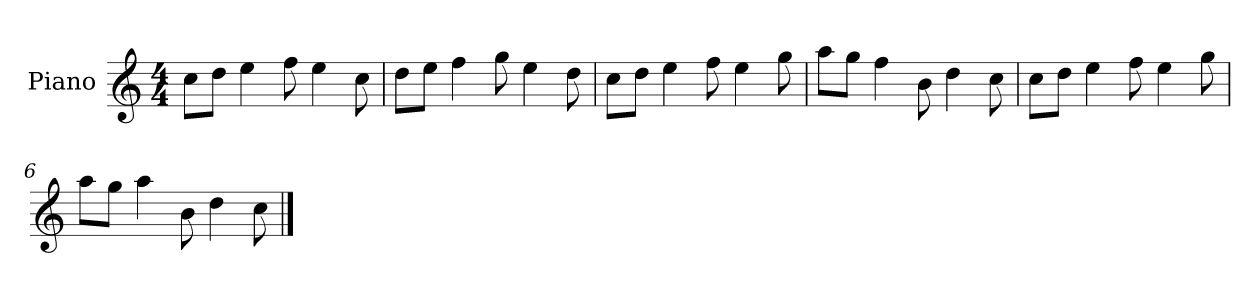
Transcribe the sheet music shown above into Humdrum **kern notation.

**kern
*part1
*staff1
*I"Piano
*I'P-no
*clefG2
*k[]
*M4/4
*MM90
=1
8cc\L
8dd\J
4ee\
8ff\
4ee\
8cc\
=2
8dd\L
8ee\J
4ff\
8gg\
4ee\
8dd\
=3
8cc\L
8dd\J
4ee\
8ff\
4ee\
8gg\
=4
8aa\L
8gg\J
4ff\
8b\
4dd\
8cc\
=5
8cc\L
8dd\J
4ee\
8ff\
4ee\
8gg\
=6
8aa\L
8gg\J
4aa\
8b\
4dd\
8cc\
==
*-
